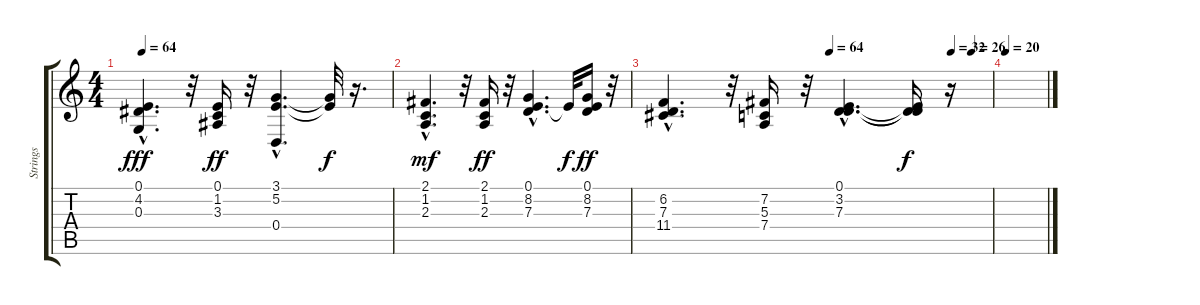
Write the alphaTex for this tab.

\track ("Strings" "Strings") {instrument stringensemble1}
\staff {score tabs}
\tuning (E4 B3 G3 D3 A2 E2) {hide}
\ts (4 4)
\tempo 64
\clef g2
\ks c
(0.1{hac} 4.2{hac} 0.3{hac}).4{d dy fff} r.32 (0.1 1.2 3.3).16{dy ff} r.32 (3.1{hac} 5.2{hac} 0.4{hac}).4{d} (3.1{t} 5.2{t}).32{dy f} r.16{d} |
(2.1{hac} 1.2{hac} 2.3{hac}).4{d dy mf} r.32 (2.1 1.2 2.3).16{dy ff} r.32 (0.1{hac} 8.2{hac} 7.3{hac}).4{d} 0.1{t}.32{dy f} (0.1 8.2 7.3).16{dy ff} r.32 |
\tempo (64 0.5)
\tempo (32 0.875)
\tempo (26 0.9375)
(6.2{hac} 7.3{hac} 11.4{hac}).4{d} r.32 (7.2 5.3 7.4).16 r.32 (0.1{hac} 3.2{hac} 7.3{hac}).4{d} (0.1{t} 3.2{t} 7.3{t}).16{dy f} r.16 |
\tempo 20
